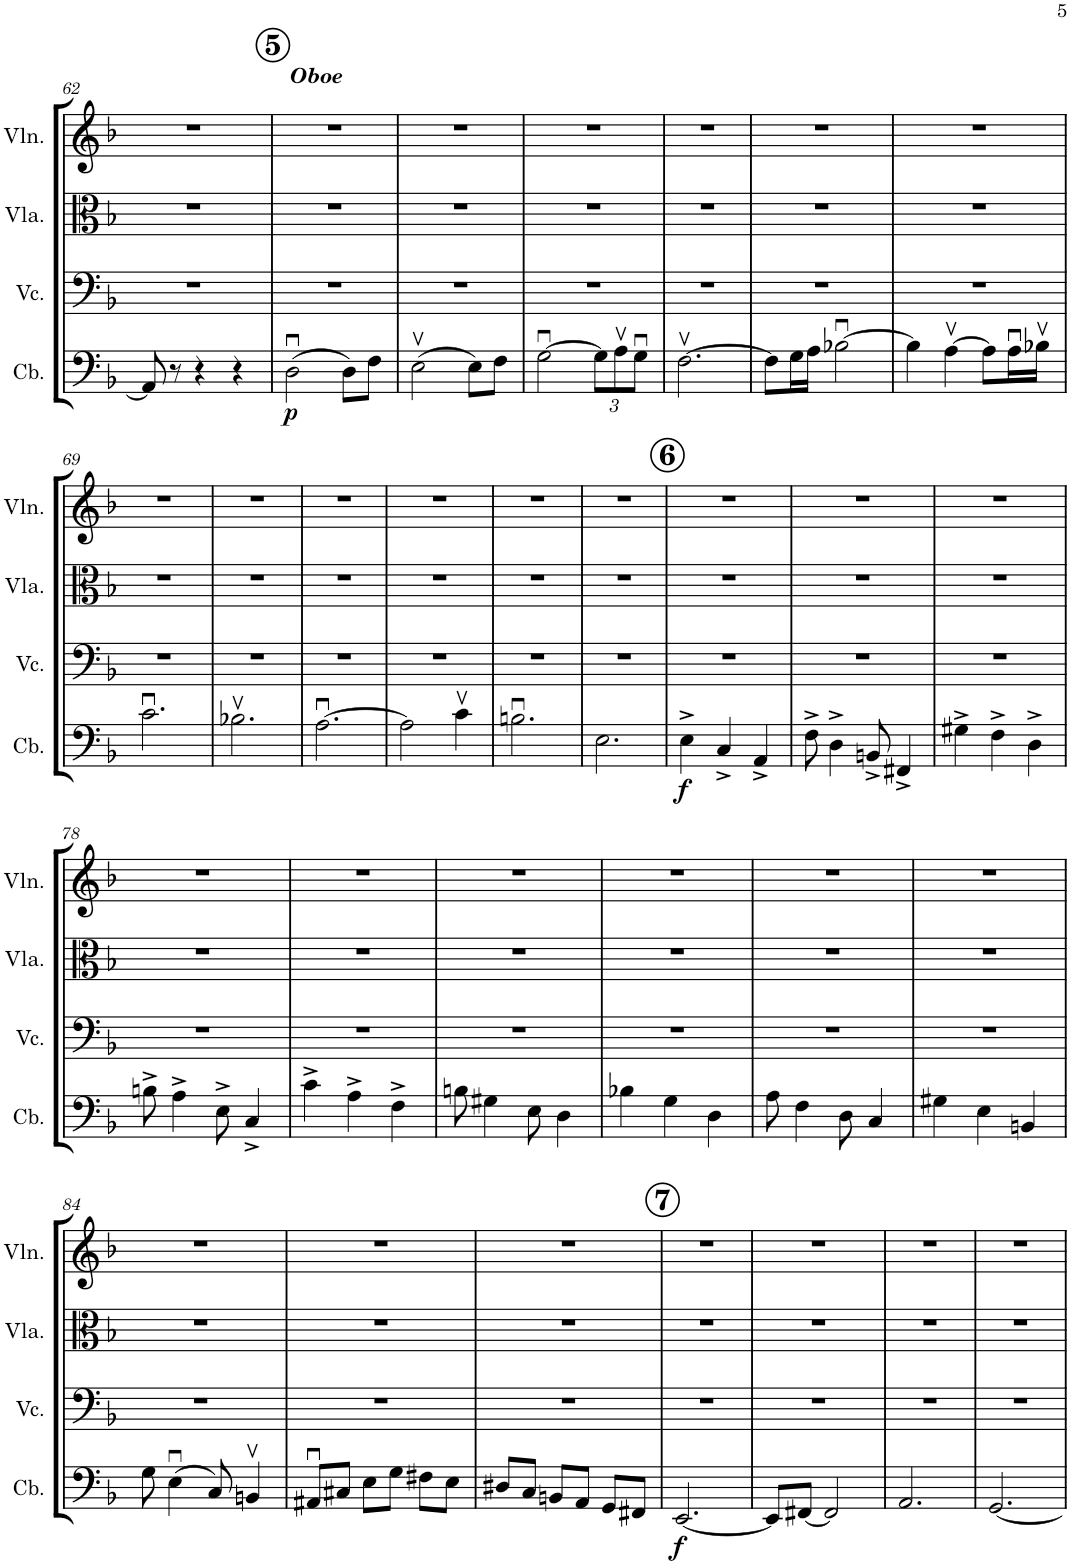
**kern	**dynam	**kern	**kern	**kern
*part4	*part4	*part3	*part2	*part1
*staff4	*staff4	*staff3	*staff2	*staff1
*I"Contrabass	*	*I"Violoncello	*I"Viola	*I"Violin
*I'Cb.	*	*I'Vc.	*I'Vla.	*I'Vln.
!!LO:PB:g=z
*clefF4	*	*clefF4	*clefC3	*clefG2
*Trd7c12	*	*	*	*
*k[b-]	*	*k[b-]	*k[b-]	*k[b-]
*M3/4	*	*M3/4	*M3/4	*M3/4
=62	=62	=62	=62	=62
8AA/]	.	2.r	2.r	2.r
8r	.	.	.	.
4r	.	.	.	.
4r	.	.	.	.
!!LO:REH:place=s1:a:B:cj:enc=circle:fs=14:t=5
=63	=63	=63	=63	=63
!	!	!	!	!LO:TX:a:Bi:t=Oboe
!	!LO:DY:b	!	!	!
(2Du\	p	2.r	2.r	2.r
8D\L)	.	.	.	.
8F\J	.	.	.	.
=64	=64	=64	=64	=64
(2Ev\	.	2.r	2.r	2.r
8E\L)	.	.	.	.
8F\J	.	.	.	.
=65	=65	=65	=65	=65
[2Gu\	.	2.r	2.r	2.r
*Xbrackettup	*	*	*	*
12G\L]	.	.	.	.
12Av\	.	.	.	.
12Gu\J	.	.	.	.
=66	=66	=66	=66	=66
[2.Fv\	.	2.r	2.r	2.r
=67	=67	=67	=67	=67
8F\L]	.	2.r	2.r	2.r
16G\L	.	.	.	.
16A\JJ	.	.	.	.
[2B-Xu\	.	.	.	.
=68	=68	=68	=68	=68
4B-\]	.	2.r	2.r	2.r
[4Av\	.	.	.	.
8A\L]	.	.	.	.
16Au\L	.	.	.	.
16B-Xv\JJ	.	.	.	.
!!LO:LB:g=z
=69	=69	=69	=69	=69
2.cu\	.	2.r	2.r	2.r
=70	=70	=70	=70	=70
2.B-Xv\	.	2.r	2.r	2.r
=71	=71	=71	=71	=71
[2.Au\	.	2.r	2.r	2.r
=72	=72	=72	=72	=72
2A\]	.	2.r	2.r	2.r
4cv\	.	.	.	.
=73	=73	=73	=73	=73
2.Bnu\	.	2.r	2.r	2.r
=74	=74	=74	=74	=74
2.E\	.	2.r	2.r	2.r
!!LO:REH:place=s1:a:B:cj:enc=circle:fs=14:t=6
=75	=75	=75	=75	=75
!	!LO:DY:b	!	!	!
4E^\	f	2.r	2.r	2.r
4C^/	.	.	.	.
4AA^/	.	.	.	.
=76	=76	=76	=76	=76
8F^\	.	2.r	2.r	2.r
4D^\	.	.	.	.
8BBn^/	.	.	.	.
4FF#X^/	.	.	.	.
=77	=77	=77	=77	=77
4G#X^\	.	2.r	2.r	2.r
4F^\	.	.	.	.
4D^\	.	.	.	.
!!LO:LB:g=z
=78	=78	=78	=78	=78
8Bn^\	.	2.r	2.r	2.r
4A^\	.	.	.	.
8E^\	.	.	.	.
4C^/	.	.	.	.
=79	=79	=79	=79	=79
4c^\	.	2.r	2.r	2.r
4A^\	.	.	.	.
4F^\	.	.	.	.
=80	=80	=80	=80	=80
8Bn\	.	2.r	2.r	2.r
4G#X\	.	.	.	.
8E\	.	.	.	.
4D\	.	.	.	.
=81	=81	=81	=81	=81
4B-X\	.	2.r	2.r	2.r
4G\	.	.	.	.
4D\	.	.	.	.
=82	=82	=82	=82	=82
8A\	.	2.r	2.r	2.r
4F\	.	.	.	.
8D\	.	.	.	.
4C/	.	.	.	.
=83	=83	=83	=83	=83
4G#X\	.	2.r	2.r	2.r
4E\	.	.	.	.
4BBn/	.	.	.	.
!!LO:LB:g=z
=84	=84	=84	=84	=84
8G\	.	2.r	2.r	2.r
(4Eu\	.	.	.	.
8C/)	.	.	.	.
4BBnv/	.	.	.	.
=85	=85	=85	=85	=85
8AA#Xu/L	.	2.r	2.r	2.r
8C#X/J	.	.	.	.
8E\L	.	.	.	.
8G\J	.	.	.	.
8F#X\L	.	.	.	.
8E\J	.	.	.	.
=86	=86	=86	=86	=86
8D#X/L	.	2.r	2.r	2.r
8C/J	.	.	.	.
8BBn/L	.	.	.	.
8AA/J	.	.	.	.
8GG/L	.	.	.	.
8FF#X/J	.	.	.	.
!!LO:REH:place=s1:a:B:cj:enc=circle:fs=14:t=7
=87	=87	=87	=87	=87
!	!LO:DY:b	!	!	!
[2.EE/	f	2.r	2.r	2.r
=88	=88	=88	=88	=88
8EE/L]	.	2.r	2.r	2.r
[8FF#X/J	.	.	.	.
2FF#/]	.	.	.	.
=89	=89	=89	=89	=89
2.AA/	.	2.r	2.r	2.r
=90	=90	=90	=90	=90
[2.GG/	.	2.r	2.r	2.r
=	=	=	=	=
*-	*-	*-	*-	*-
